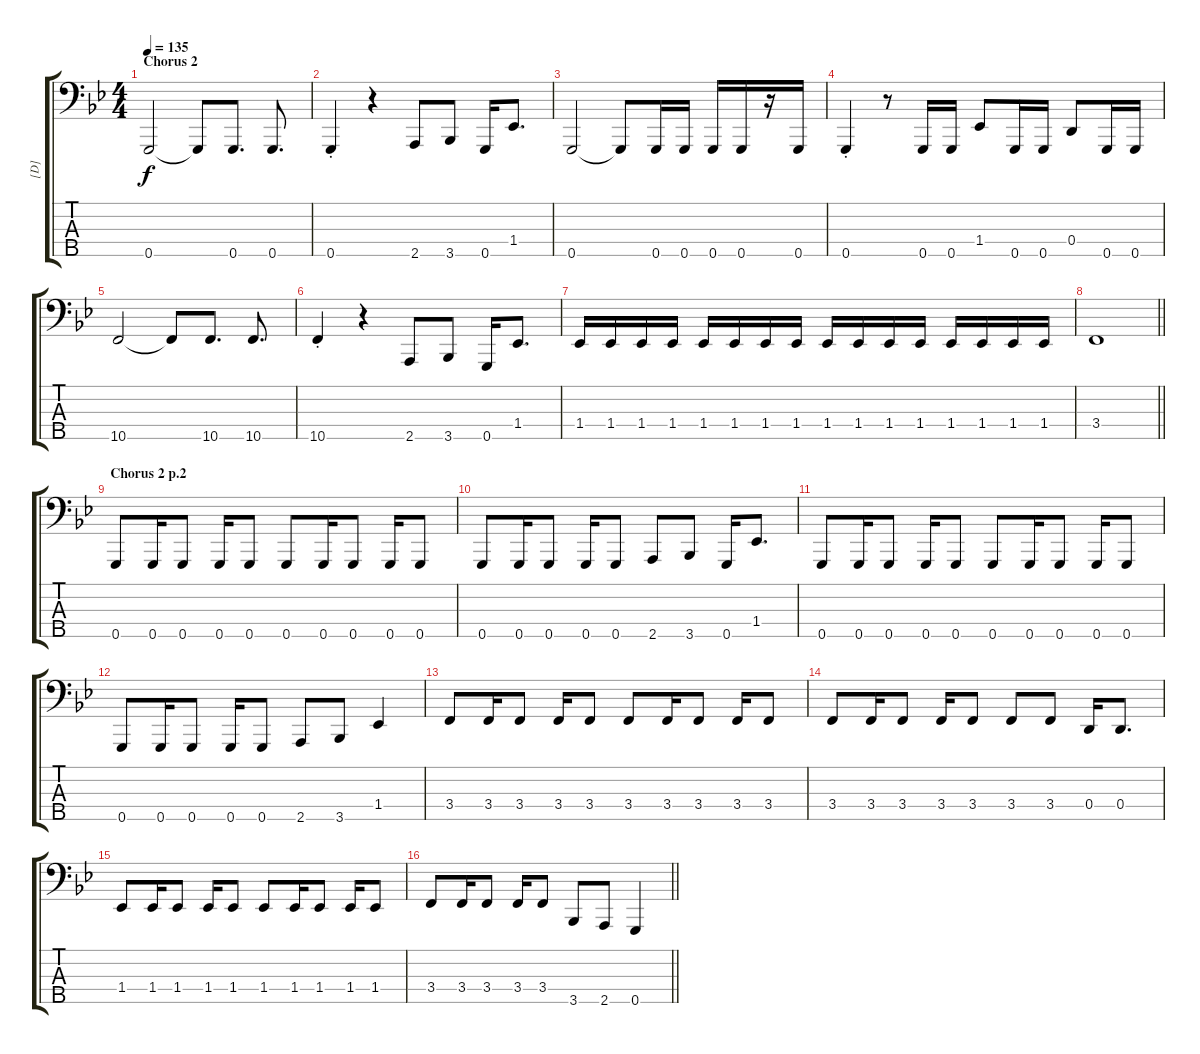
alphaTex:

\track ("[D]" "[D]") {instrument electricbassfinger}
\staff {score tabs}
\tuning (F2 C2 G1 D1 G0) {hide}
\ts (4 4)
\section ("" "Chorus 2")
\tempo 135
\clef f4
\ks gminor
0.5.2{dy f} 0.5{t}.8 0.5.8{d} 0.5.8{d} |
0.5{st}.4 r.4 2.5.8 3.5.8 0.5.16 1.4.8{d} |
0.5.2 0.5{t}.8 0.5.16 0.5.16 0.5.16 0.5.16 r.16 0.5.16 |
0.5{st}.4 r.8 0.5.16 0.5.16 1.4.8 0.5.16 0.5.16 0.4.8 0.5.16 0.5.16 |
10.5.2 10.5{t}.8 10.5.8{d} 10.5.8{d} |
10.5{st}.4 r.4 2.5.8 3.5.8 0.5.16 1.4.8{d} |
1.4.16 1.4.16 1.4.16 1.4.16 1.4.16 1.4.16 1.4.16 1.4.16 1.4.16 1.4.16 1.4.16 1.4.16 1.4.16 1.4.16 1.4.16 1.4.16 |
\barLineRight lightlight
3.4.1 |
\section ("" "Chorus 2 p.2")
0.5.8 0.5.16 0.5.8 0.5.16 0.5.8 0.5.8 0.5.16 0.5.8 0.5.16 0.5.8 |
0.5.8 0.5.16 0.5.8 0.5.16 0.5.8 2.5.8 3.5.8 0.5.16 1.4.8{d} |
0.5.8 0.5.16 0.5.8 0.5.16 0.5.8 0.5.8 0.5.16 0.5.8 0.5.16 0.5.8 |
0.5.8 0.5.16 0.5.8 0.5.16 0.5.8 2.5.8 3.5.8 1.4.4 |
3.4.8 3.4.16 3.4.8 3.4.16 3.4.8 3.4.8 3.4.16 3.4.8 3.4.16 3.4.8 |
3.4.8 3.4.16 3.4.8 3.4.16 3.4.8 3.4.8 3.4.8 0.4.16 0.4.8{d} |
1.4.8 1.4.16 1.4.8 1.4.16 1.4.8 1.4.8 1.4.16 1.4.8 1.4.16 1.4.8 |
\barLineRight lightlight
3.4.8 3.4.16 3.4.8 3.4.16 3.4.8 3.5.8 2.5.8 0.5.4
